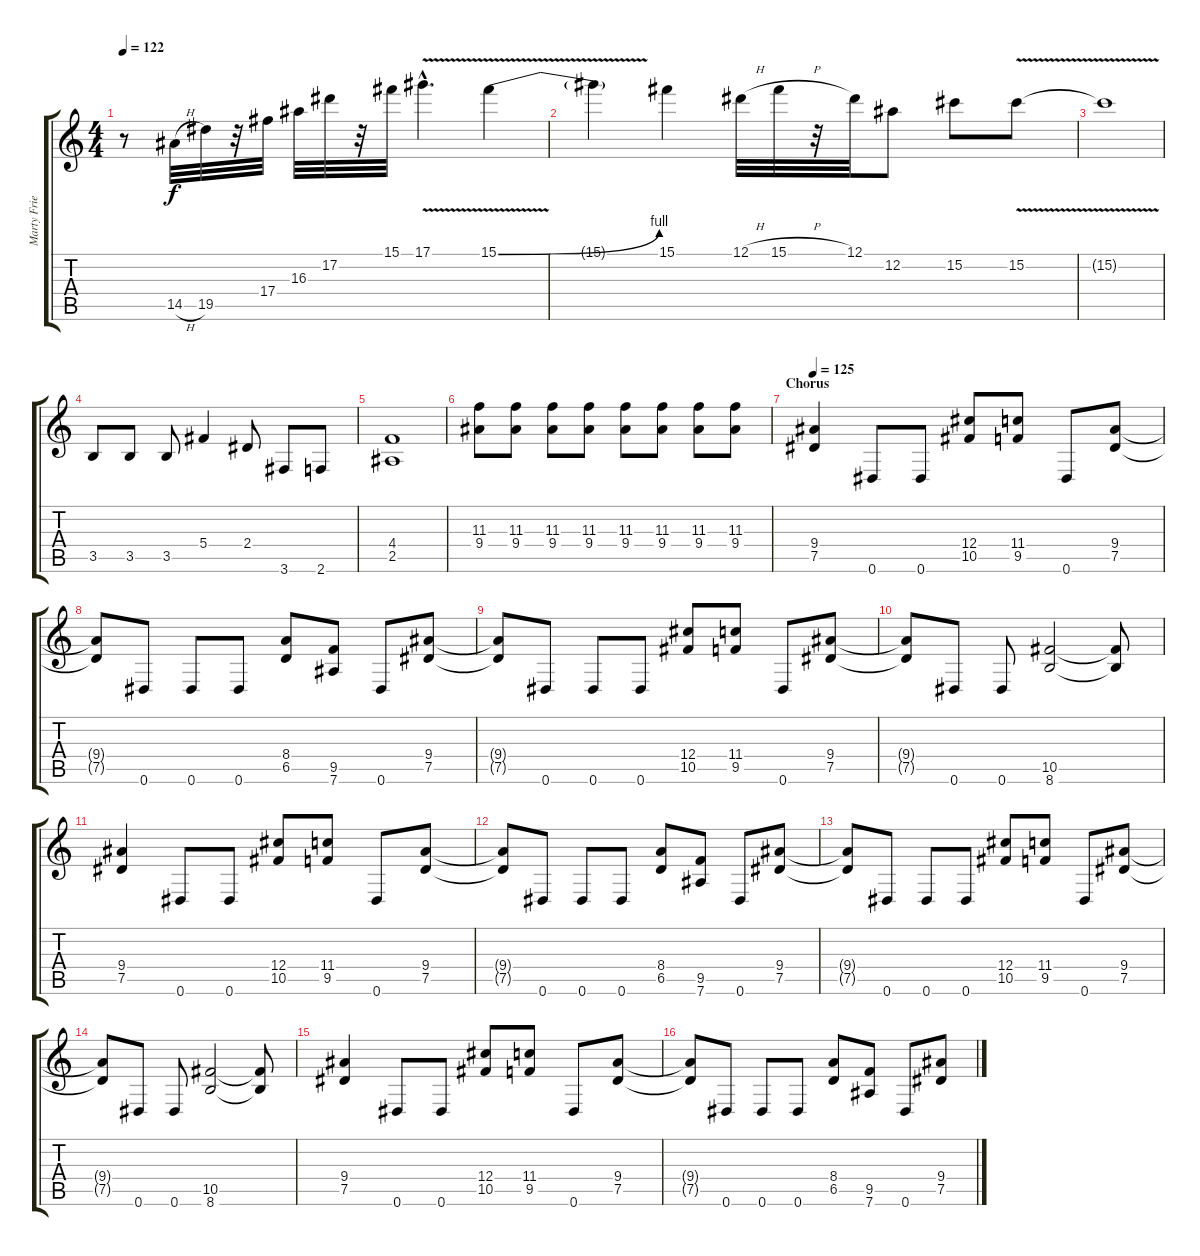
\track ("Marty Friedman" "Marty Frie") {instrument distortionguitar}
\staff {score tabs}
\tuning (Eb4 Bb3 Gb3 Db3 Ab2 Eb2) {hide}
\ts (4 4)
\tempo 122
\clef g2
\ks c
r.8{dy f volume 11} 14.5{h}.32 19.5.32 r.32 17.4.32 16.3.32 17.2.32 r.32 15.1.32 17.1{v hac}.4{d} 15.1{be (bend 0 0 60 4) v}.4 |
15.1{t}.4 15.1.4 12.1{h}.32 15.1{h}.32 r.32 12.1.32 12.2.8 15.2.8 15.2{v}.8 |
15.2{t}.1{volume 10} |
3.5.8 3.5.8 3.5.8 5.4.4 2.4.8 3.6.8 2.6.8 |
(4.4 2.5).1 |
(11.3 9.4).8 (11.3 9.4).8 (11.3 9.4).8 (11.3 9.4).8 (11.3 9.4).8 (11.3 9.4).8 (11.3 9.4).8 (11.3 9.4).8 |
\section ("" "Chorus")
\tempo 125
(9.4 7.5).4 0.6.8 0.6.8 (12.4 10.5).8 (11.4 9.5).8 0.6.8 (9.4 7.5).8 |
(9.4{t} 7.5{t}).8 0.6.8 0.6.8 0.6.8 (8.4 6.5).8 (9.5 7.6).8 0.6.8 (9.4 7.5).8 |
(9.4{t} 7.5{t}).8 0.6.8 0.6.8 0.6.8 (12.4 10.5).8 (11.4 9.5).8 0.6.8 (9.4 7.5).8 |
(9.4{t} 7.5{t}).8 0.6.8 0.6.8 (10.5 8.6).2 (10.5{t} 8.6{t}).8 |
(9.4 7.5).4 0.6.8 0.6.8 (12.4 10.5).8 (11.4 9.5).8 0.6.8 (9.4 7.5).8 |
(9.4{t} 7.5{t}).8 0.6.8 0.6.8 0.6.8 (8.4 6.5).8 (9.5 7.6).8 0.6.8 (9.4 7.5).8 |
(9.4{t} 7.5{t}).8 0.6.8 0.6.8 0.6.8 (12.4 10.5).8 (11.4 9.5).8 0.6.8 (9.4 7.5).8 |
(9.4{t} 7.5{t}).8 0.6.8 0.6.8 (10.5 8.6).2 (10.5{t} 8.6{t}).8 |
(9.4 7.5).4 0.6.8 0.6.8 (12.4 10.5).8 (11.4 9.5).8 0.6.8 (9.4 7.5).8 |
(9.4{t} 7.5{t}).8 0.6.8 0.6.8 0.6.8 (8.4 6.5).8 (9.5 7.6).8 0.6.8 (9.4 7.5).8
